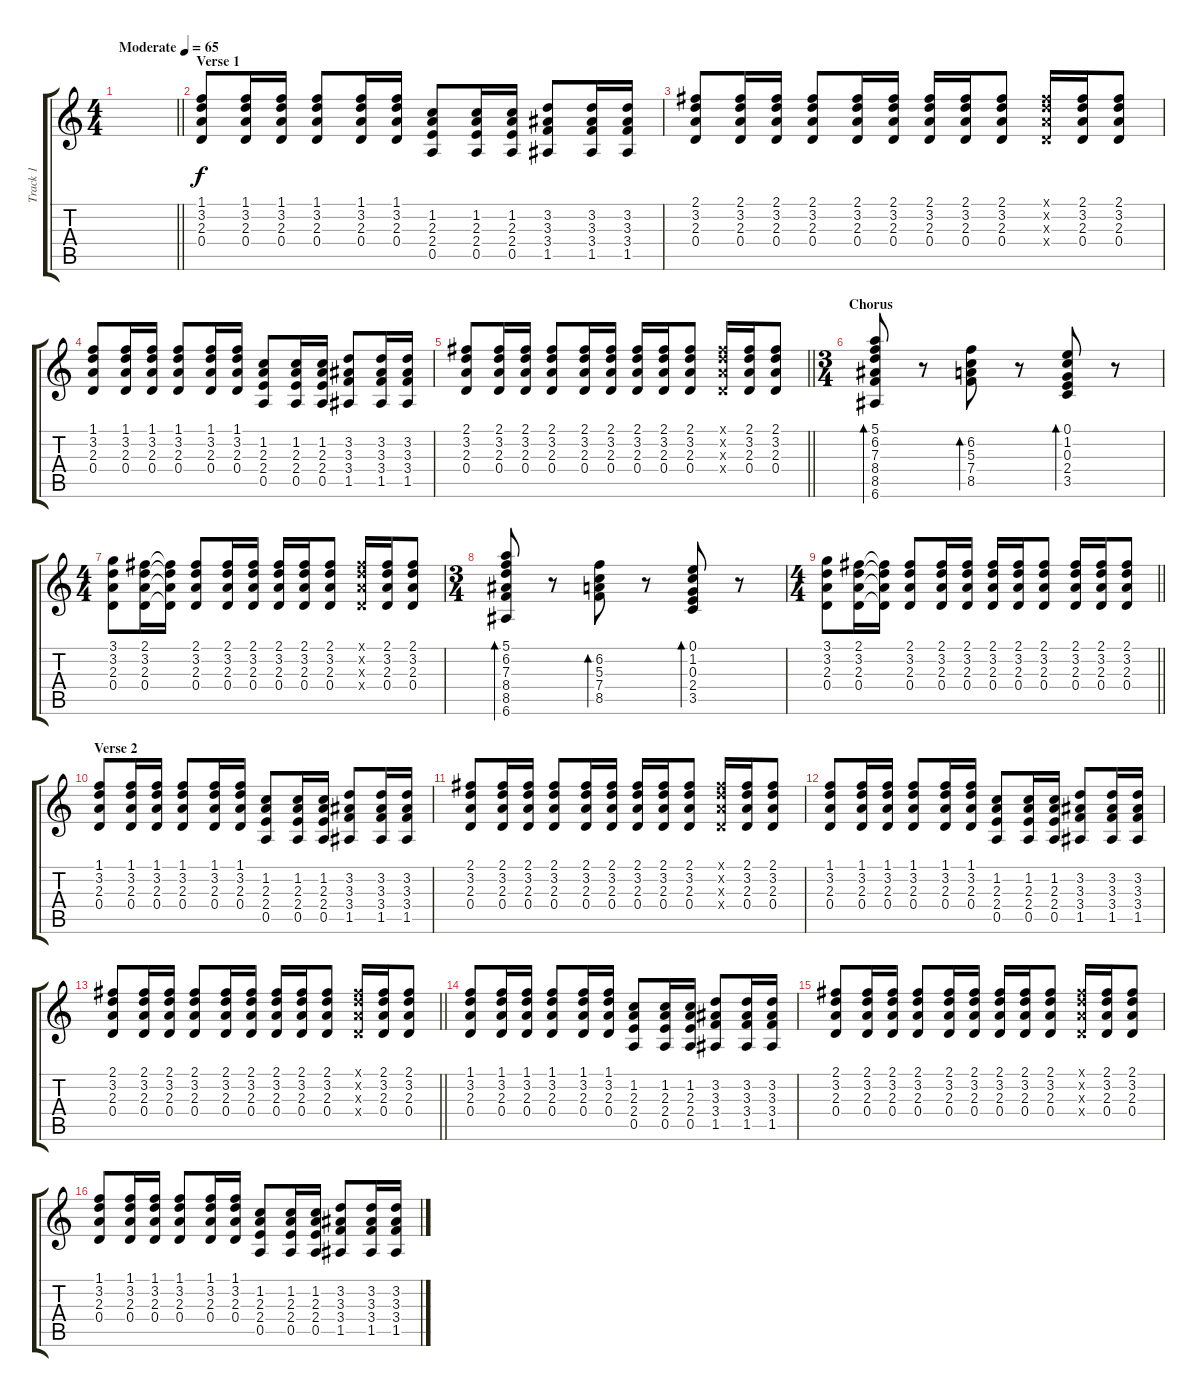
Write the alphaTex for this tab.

\track ("Track 1" "Track 1") {instrument overdrivenguitar}
\staff {score tabs}
\tuning (E4 B3 G3 D3 A2 E2) {hide}
\ts (4 4)
\tempo (65 "Moderate")
\clef g2
\barLineRight lightlight
\ks c
|
\section ("" "Verse 1")
(1.1 3.2 2.3 0.4).8 (1.1 3.2 2.3 0.4).16 (1.1 3.2 2.3 0.4).16 (1.1 3.2 2.3 0.4).8 (1.1 3.2 2.3 0.4).16 (1.1 3.2 2.3 0.4).16 (1.2 2.3 2.4 0.5).8 (1.2 2.3 2.4 0.5).16 (1.2 2.3 2.4 0.5).16 (3.2 3.3 3.4 1.5).8 (3.2 3.3 3.4 1.5).16 (3.2 3.3 3.4 1.5).16 |
(2.1 3.2 2.3 0.4).8 (2.1 3.2 2.3 0.4).16 (2.1 3.2 2.3 0.4).16 (2.1 3.2 2.3 0.4).8 (2.1 3.2 2.3 0.4).16 (2.1 3.2 2.3 0.4).16 (2.1 3.2 2.3 0.4).16 (2.1 3.2 2.3 0.4).16 (2.1 3.2 2.3 0.4).8 (2.1{x} 3.2{x} 2.3{x} 0.4{x}).16 (2.1 3.2 2.3 0.4).16 (2.1 3.2 2.3 0.4).8 |
(1.1 3.2 2.3 0.4).8 (1.1 3.2 2.3 0.4).16 (1.1 3.2 2.3 0.4).16 (1.1 3.2 2.3 0.4).8 (1.1 3.2 2.3 0.4).16 (1.1 3.2 2.3 0.4).16 (1.2 2.3 2.4 0.5).8 (1.2 2.3 2.4 0.5).16 (1.2 2.3 2.4 0.5).16 (3.2 3.3 3.4 1.5).8 (3.2 3.3 3.4 1.5).16 (3.2 3.3 3.4 1.5).16 |
\barLineRight lightlight
(2.1 3.2 2.3 0.4).8 (2.1 3.2 2.3 0.4).16 (2.1 3.2 2.3 0.4).16 (2.1 3.2 2.3 0.4).8 (2.1 3.2 2.3 0.4).16 (2.1 3.2 2.3 0.4).16 (2.1 3.2 2.3 0.4).16 (2.1 3.2 2.3 0.4).16 (2.1 3.2 2.3 0.4).8 (2.1{x} 3.2{x} 2.3{x} 0.4{x}).16 (2.1 3.2 2.3 0.4).16 (2.1 3.2 2.3 0.4).8 |
\ts (3 4)
\section ("" "Chorus")
(5.1 6.2 7.3 8.4 8.5 6.6).8{bd 60} r.8 (6.2 5.3 7.4 8.5).8{bd 60} r.8 (0.1 1.2 0.3 2.4 3.5).8{bd 60} r.8 |
\ts (4 4)
(3.1 3.2 2.3 0.4).8 (2.1 3.2 2.3 0.4).16 (2.1{t} 3.2{t} 2.3{t} 0.4{t}).16 (2.1 3.2 2.3 0.4).8 (2.1 3.2 2.3 0.4).16 (2.1 3.2 2.3 0.4).16 (2.1 3.2 2.3 0.4).16 (2.1 3.2 2.3 0.4).16 (2.1 3.2 2.3 0.4).8 (2.1{x} 3.2{x} 2.3{x} 0.4{x}).16 (2.1 3.2 2.3 0.4).16 (2.1 3.2 2.3 0.4).8 |
\ts (3 4)
(5.1 6.2 7.3 8.4 8.5 6.6).8{bd 60} r.8 (6.2 5.3 7.4 8.5).8{bd 60} r.8 (0.1 1.2 0.3 2.4 3.5).8{bd 60} r.8 |
\ts (4 4)
\barLineRight lightlight
(3.1 3.2 2.3 0.4).8 (2.1 3.2 2.3 0.4).16 (2.1{t} 3.2{t} 2.3{t} 0.4{t}).16 (2.1 3.2 2.3 0.4).8 (2.1 3.2 2.3 0.4).16 (2.1 3.2 2.3 0.4).16 (2.1 3.2 2.3 0.4).16 (2.1 3.2 2.3 0.4).16 (2.1 3.2 2.3 0.4).8 (2.1 3.2 2.3 0.4).16 (2.1 3.2 2.3 0.4).16 (2.1 3.2 2.3 0.4).8 |
\section ("" "Verse 2")
(1.1 3.2 2.3 0.4).8 (1.1 3.2 2.3 0.4).16 (1.1 3.2 2.3 0.4).16 (1.1 3.2 2.3 0.4).8 (1.1 3.2 2.3 0.4).16 (1.1 3.2 2.3 0.4).16 (1.2 2.3 2.4 0.5).8 (1.2 2.3 2.4 0.5).16 (1.2 2.3 2.4 0.5).16 (3.2 3.3 3.4 1.5).8 (3.2 3.3 3.4 1.5).16 (3.2 3.3 3.4 1.5).16 |
(2.1 3.2 2.3 0.4).8 (2.1 3.2 2.3 0.4).16 (2.1 3.2 2.3 0.4).16 (2.1 3.2 2.3 0.4).8 (2.1 3.2 2.3 0.4).16 (2.1 3.2 2.3 0.4).16 (2.1 3.2 2.3 0.4).16 (2.1 3.2 2.3 0.4).16 (2.1 3.2 2.3 0.4).8 (2.1{x} 3.2{x} 2.3{x} 0.4{x}).16 (2.1 3.2 2.3 0.4).16 (2.1 3.2 2.3 0.4).8 |
(1.1 3.2 2.3 0.4).8 (1.1 3.2 2.3 0.4).16 (1.1 3.2 2.3 0.4).16 (1.1 3.2 2.3 0.4).8 (1.1 3.2 2.3 0.4).16 (1.1 3.2 2.3 0.4).16 (1.2 2.3 2.4 0.5).8 (1.2 2.3 2.4 0.5).16 (1.2 2.3 2.4 0.5).16 (3.2 3.3 3.4 1.5).8 (3.2 3.3 3.4 1.5).16 (3.2 3.3 3.4 1.5).16 |
\barLineRight lightlight
(2.1 3.2 2.3 0.4).8 (2.1 3.2 2.3 0.4).16 (2.1 3.2 2.3 0.4).16 (2.1 3.2 2.3 0.4).8 (2.1 3.2 2.3 0.4).16 (2.1 3.2 2.3 0.4).16 (2.1 3.2 2.3 0.4).16 (2.1 3.2 2.3 0.4).16 (2.1 3.2 2.3 0.4).8 (2.1{x} 3.2{x} 2.3{x} 0.4{x}).16 (2.1 3.2 2.3 0.4).16 (2.1 3.2 2.3 0.4).8 |
(1.1 3.2 2.3 0.4).8 (1.1 3.2 2.3 0.4).16 (1.1 3.2 2.3 0.4).16 (1.1 3.2 2.3 0.4).8 (1.1 3.2 2.3 0.4).16 (1.1 3.2 2.3 0.4).16 (1.2 2.3 2.4 0.5).8 (1.2 2.3 2.4 0.5).16 (1.2 2.3 2.4 0.5).16 (3.2 3.3 3.4 1.5).8 (3.2 3.3 3.4 1.5).16 (3.2 3.3 3.4 1.5).16 |
(2.1 3.2 2.3 0.4).8 (2.1 3.2 2.3 0.4).16 (2.1 3.2 2.3 0.4).16 (2.1 3.2 2.3 0.4).8 (2.1 3.2 2.3 0.4).16 (2.1 3.2 2.3 0.4).16 (2.1 3.2 2.3 0.4).16 (2.1 3.2 2.3 0.4).16 (2.1 3.2 2.3 0.4).8 (2.1{x} 3.2{x} 2.3{x} 0.4{x}).16 (2.1 3.2 2.3 0.4).16 (2.1 3.2 2.3 0.4).8 |
(1.1 3.2 2.3 0.4).8 (1.1 3.2 2.3 0.4).16 (1.1 3.2 2.3 0.4).16 (1.1 3.2 2.3 0.4).8 (1.1 3.2 2.3 0.4).16 (1.1 3.2 2.3 0.4).16 (1.2 2.3 2.4 0.5).8 (1.2 2.3 2.4 0.5).16 (1.2 2.3 2.4 0.5).16 (3.2 3.3 3.4 1.5).8 (3.2 3.3 3.4 1.5).16 (3.2 3.3 3.4 1.5).16
